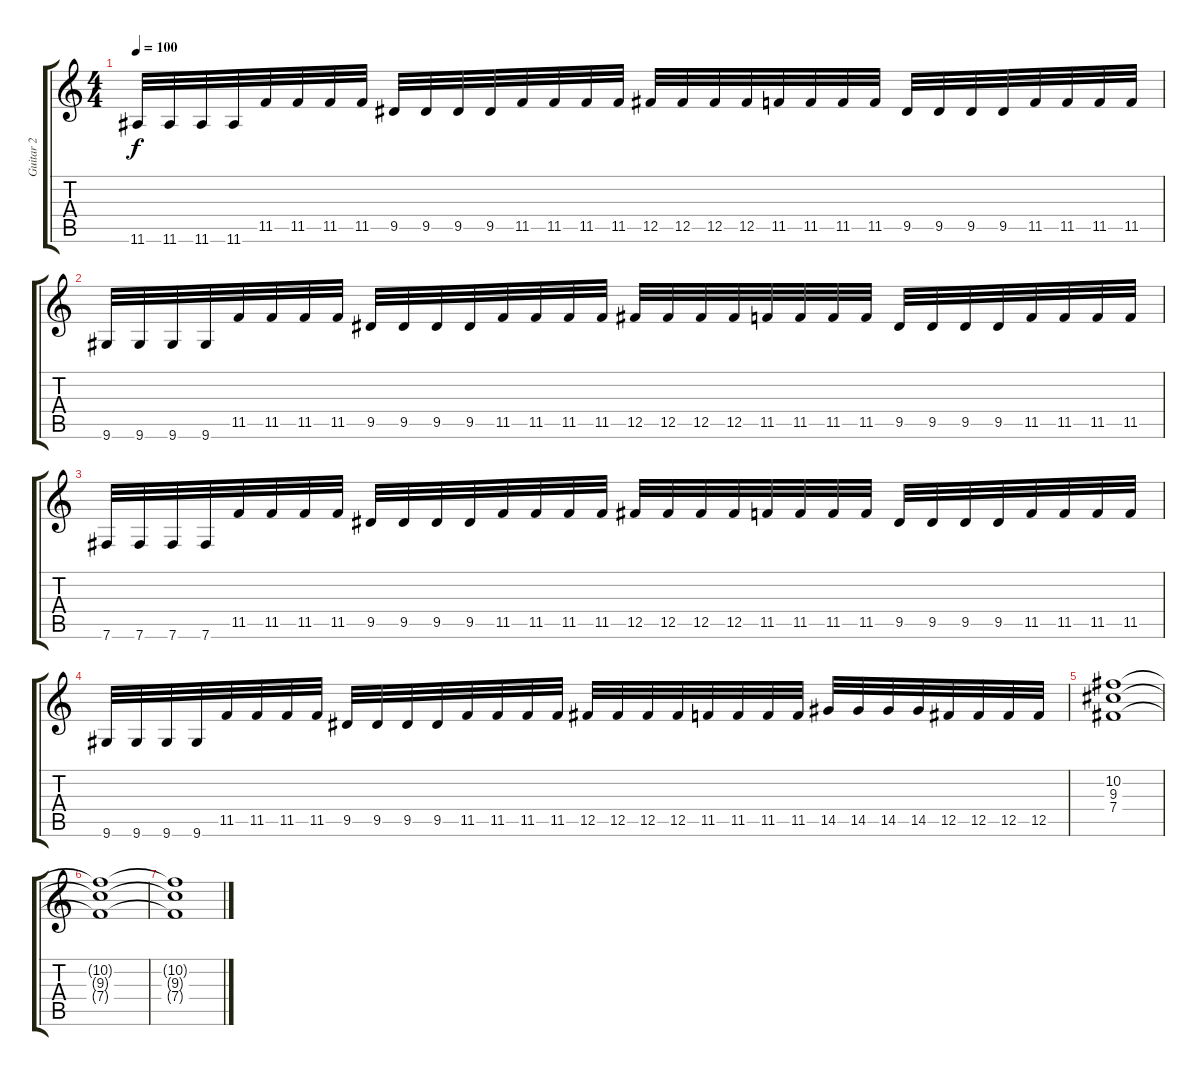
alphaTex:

\track ("Guitar 2" "Guitar 2") {instrument distortionguitar}
\staff {score tabs}
\tuning (Db4 Ab3 E3 B2 Gb2 B1) {hide}
\ts (4 4)
\tempo 100
\clef g2
\ks c
11.6.32{dy f} 11.6.32 11.6.32 11.6.32 11.5.32 11.5.32 11.5.32 11.5.32 9.5.32 9.5.32 9.5.32 9.5.32 11.5.32 11.5.32 11.5.32 11.5.32 12.5.32 12.5.32 12.5.32 12.5.32 11.5.32 11.5.32 11.5.32 11.5.32 9.5.32 9.5.32 9.5.32 9.5.32 11.5.32 11.5.32 11.5.32 11.5.32 |
9.6.32 9.6.32 9.6.32 9.6.32 11.5.32 11.5.32 11.5.32 11.5.32 9.5.32 9.5.32 9.5.32 9.5.32 11.5.32 11.5.32 11.5.32 11.5.32 12.5.32 12.5.32 12.5.32 12.5.32 11.5.32 11.5.32 11.5.32 11.5.32 9.5.32 9.5.32 9.5.32 9.5.32 11.5.32 11.5.32 11.5.32 11.5.32 |
7.6.32 7.6.32 7.6.32 7.6.32 11.5.32 11.5.32 11.5.32 11.5.32 9.5.32 9.5.32 9.5.32 9.5.32 11.5.32 11.5.32 11.5.32 11.5.32 12.5.32 12.5.32 12.5.32 12.5.32 11.5.32 11.5.32 11.5.32 11.5.32 9.5.32 9.5.32 9.5.32 9.5.32 11.5.32 11.5.32 11.5.32 11.5.32 |
9.6.32 9.6.32 9.6.32 9.6.32 11.5.32 11.5.32 11.5.32 11.5.32 9.5.32 9.5.32 9.5.32 9.5.32 11.5.32 11.5.32 11.5.32 11.5.32 12.5.32 12.5.32 12.5.32 12.5.32 11.5.32 11.5.32 11.5.32 11.5.32 14.5.32 14.5.32 14.5.32 14.5.32 12.5.32 12.5.32 12.5.32 12.5.32 |
(10.2 9.3 7.4).1 |
(10.2{t} 9.3{t} 7.4{t}).1{volume 0} |
(10.2{t} 9.3{t} 7.4{t}).1
